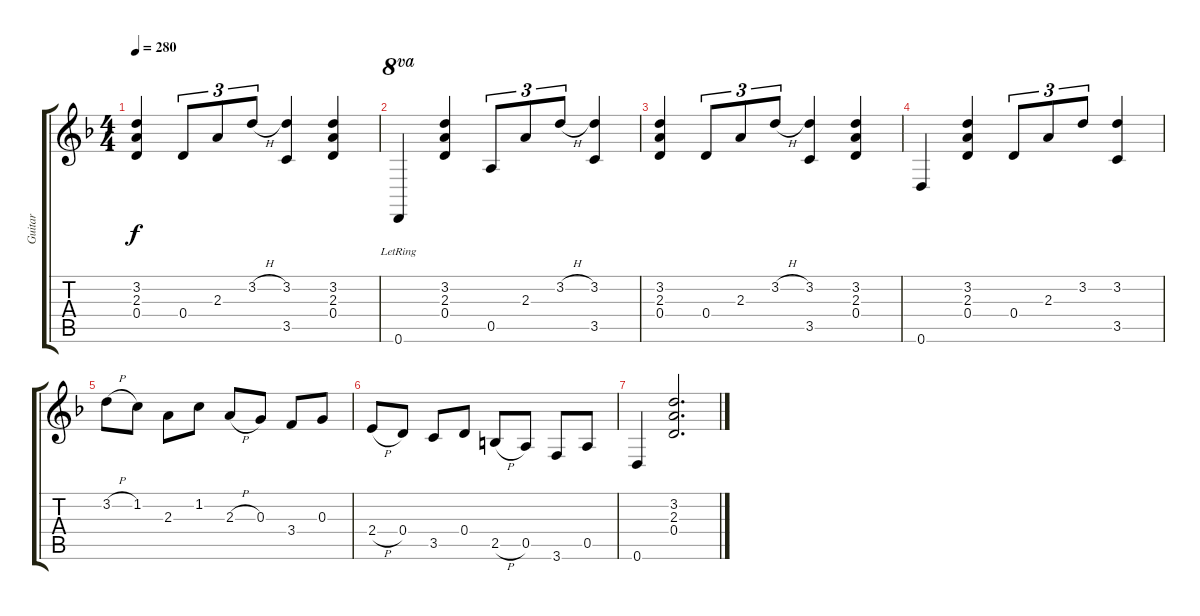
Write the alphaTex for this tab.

\track ("Guitar" "Guitar") {instrument acousticguitarsteel}
\staff {score tabs}
\tuning (E4 B3 G3 D3 A2 D2) {hide}
\ts (4 4)
\tempo 280
\clef g2
\ks f
(3.2 2.3 0.4).4{dy f} 0.4.8{tu (3 2)} 2.3.8{tu (3 2)} 3.2{h}.8{tu (3 2)} (3.2 3.5).4 (3.2 2.3 0.4).4 |
0.6{lr}.4{ot 8va} (3.2 2.3 0.4).4 0.5.8{tu (3 2)} 2.3.8{tu (3 2)} 3.2{h}.8{tu (3 2)} (3.2 3.5).4 |
(3.2 2.3 0.4).4 0.4.8{tu (3 2)} 2.3.8{tu (3 2)} 3.2{h}.8{tu (3 2)} (3.2 3.5).4 (3.2 2.3 0.4).4 |
0.6.4 (3.2 2.3 0.4).4 0.4.8{tu (3 2)} 2.3.8{tu (3 2)} 3.2.8{tu (3 2)} (3.2 3.5).4 |
3.2{h}.8 1.2.8 2.3.8 1.2.8 2.3{h}.8 0.3.8 3.4.8 0.3.8 |
2.4{h}.8 0.4.8 3.5.8 0.4.8 2.5{h}.8 0.5.8 3.6.8 0.5.8 |
0.6.4 (3.2 2.3 0.4).2{d}
